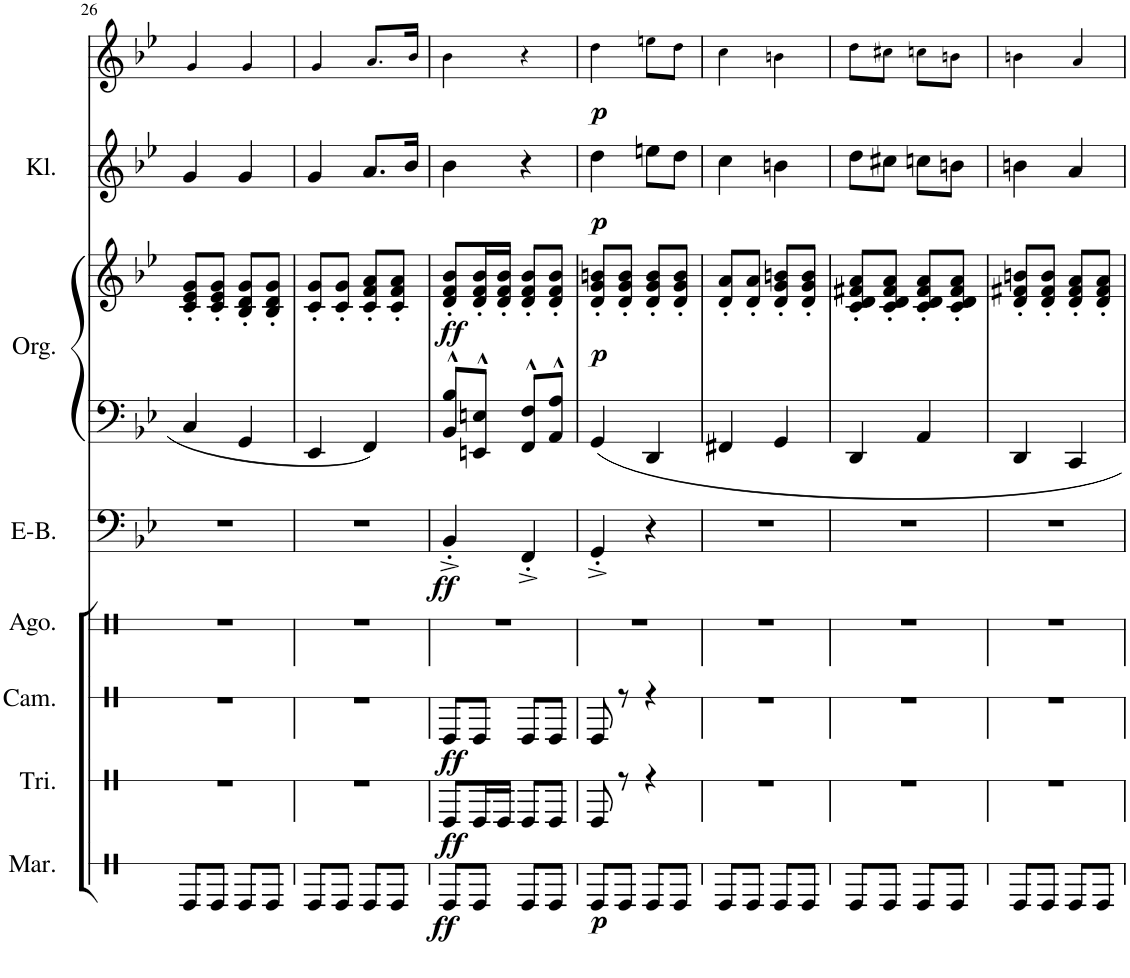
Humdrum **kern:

**kern	**dynam	**kern	**dynam	**kern	**dynam	**kern	**kern	**dynam	**kern	**kern	**dynam	**kern	**dynam	**kern	**dynam
*part8	*part8	*part7	*part7	*part6	*part6	*part5	*part4	*part4	*part3	*part3	*part3	*part2	*part2	*part1	*part1
*staff9	*staff9	*staff8	*staff8	*staff7	*staff7	*staff6	*staff5	*staff5	*staff4	*staff3	*staff3/4	*staff2	*staff2	*staff1	*staff1
*I"Maracas	*	*I"Triangel	*	*I"Campana/Cowbell	*	*I"Agogo	*I"E-Bass	*	*I"Orgel	*	*	*I"Klarinette	*	*I"[Voice]	*
*I'Mar.	*	*I'Tri.	*	*I'Cam.	*	*I'Ago.	*I'E-B.	*	*I'Org.	*	*	*I'Kl.	*	*I'V	*
!!LO:PB:g=z
*clefX	*	*clefX	*	*clefX	*	*clefX	*clefF4	*	*clefF4	*clefG2	*	*clefG2	*	*clefG2	*
*	*	*	*	*	*	*	*	*	*	*	*	*Trd1c2	*	*	*
*k[]	*	*k[]	*	*k[]	*	*k[]	*k[b-e-]	*	*k[b-e-]	*k[b-e-]	*	*k[b-e-]	*	*k[b-e-]	*
*	*	*	*	*	*	*	*B-:	*	*B-:	*B-:	*	*B-:	*	*B-:	*
*M2/4	*	*M2/4	*	*M2/4	*	*M2/4	*M2/4	*	*M2/4	*M2/4	*	*M2/4	*	*M2/4	*
=26	=26	=26	=26	=26	=26	=26	=26	=26	=26	=26	=26	=26	=26	=26	=26
8e/L	.	2r	.	2r	.	2r	2r	.	4C/	8c/' 8e-/' 8g/'L	.	4g/	.	4g!/	.
8e/J	.	.	.	.	.	.	.	.	.	8c/' 8e-/' 8g/'J	.	.	.	.	.
8e/L	.	.	.	.	.	.	.	.	4GG/	8B-/' 8d/' 8g/'L	.	4g/	.	4g!/	.
8e/J	.	.	.	.	.	.	.	.	.	8B-/' 8d/' 8g/'J	.	.	.	.	.
=27	=27	=27	=27	=27	=27	=27	=27	=27	=27	=27	=27	=27	=27	=27	=27
8e/L	.	2r	.	2r	.	2r	2r	.	4EE-/	8c/' 8g/'L	.	4g/	.	4g!/	.
8e/J	.	.	.	.	.	.	.	.	.	8c/' 8g/'J	.	.	.	.	.
8e/L	.	.	.	.	.	.	.	.	4FF/	8c/' 8f/' 8a/'L	.	8.a/L	.	8.a!/L	.
8e/J	.	.	.	.	.	.	.	.	.	8c/' 8f/' 8a/'J	.	.	.	.	.
.	.	.	.	.	.	.	.	.	.	.	.	16b-/Jk	.	16b-!/Jk	.
=28	=28	=28	=28	=28	=28	=28	=28	=28	=28	=28	=28	=28	=28	=28	=28
!	!LO:DY:b	!	!LO:DY:b	!	!LO:DY:b	!	!	!LO:DY:b	!	!	!LO:DY:b	!	!	!	!
8e/L	ff	8e/L	ff	8e/L	ff	2r	4BB-'^/	ff	8BB-/^^ 8B-/^^L	8d/' 8f/' 8b-/'L	ff	4b-\	.	4b-!\	.
8e/J	.	16e/L	.	8e/J	.	.	.	.	8EEn/^^ 8En/^^J	16d/' 16f/' 16b-/'L	.	.	.	.	.
.	.	16e/JJ	.	.	.	.	.	.	.	16d/' 16f/' 16b-/'JJ	.	.	.	.	.
8e/L	.	8e/L	.	8e/L	.	.	4FF'^/	.	8FF/^^ 8F/^^L	8d/' 8f/' 8b-/'L	.	4r	.	4r	.
8e/J	.	8e/J	.	8e/J	.	.	.	.	8AA/^^ 8A/^^J	8d/' 8f/' 8b-/'J	.	.	.	.	.
=29	=29	=29	=29	=29	=29	=29	=29	=29	=29	=29	=29	=29	=29	=29	=29
!	!LO:DY:b	!	!	!	!	!	!	!	!	!	!LO:DY:b	!	!LO:DY:b	!	!LO:DY:b
8e/L	p	8e/	.	8e/	.	2r	4GG'^/	.	4GG/	8d/' 8g/' 8bn/'L	p	4dd\	p	4dd!\	p
8e/J	.	8r	.	8r	.	.	.	.	.	8d/' 8g/' 8b/'J	.	.	.	.	.
8e/L	.	4r	.	4r	.	.	4r	.	4DD/	8d/' 8g/' 8b/'L	.	8een\L	.	8een!\L	.
8e/J	.	.	.	.	.	.	.	.	.	8d/' 8g/' 8b/'J	.	8dd\J	.	8dd!\J	.
=30	=30	=30	=30	=30	=30	=30	=30	=30	=30	=30	=30	=30	=30	=30	=30
8e/L	.	2r	.	2r	.	2r	2r	.	4FF#X/	8d/' 8a/'L	.	4cc\	.	4cc!\	.
8e/J	.	.	.	.	.	.	.	.	.	8d/' 8a/'J	.	.	.	.	.
8e/L	.	.	.	.	.	.	.	.	4GG/	8d/' 8g/' 8bn/'L	.	4bn\	.	4bn!\	.
8e/J	.	.	.	.	.	.	.	.	.	8d/' 8g/' 8b/'J	.	.	.	.	.
=31	=31	=31	=31	=31	=31	=31	=31	=31	=31	=31	=31	=31	=31	=31	=31
8e/L	.	2r	.	2r	.	2r	2r	.	4DD/	8c/' 8d/' 8f#X/' 8a/'L	.	8dd\L	.	8dd!\L	.
8e/J	.	.	.	.	.	.	.	.	.	8c/' 8d/' 8f#/' 8a/'J	.	8cc#X\J	.	8cc#X!\J	.
8e/L	.	.	.	.	.	.	.	.	4AA/	8c/' 8d/' 8f#/' 8a/'L	.	8ccn\L	.	8ccn!\L	.
8e/J	.	.	.	.	.	.	.	.	.	8c/' 8d/' 8f#/' 8a/'J	.	8bn\J	.	8bn!\J	.
=32	=32	=32	=32	=32	=32	=32	=32	=32	=32	=32	=32	=32	=32	=32	=32
8e/L	.	2r	.	2r	.	2r	2r	.	4DD/	8d/' 8f#X/' 8bn/'L	.	4bn\	.	4bn!\	.
8e/J	.	.	.	.	.	.	.	.	.	8d/' 8f#/' 8b/'J	.	.	.	.	.
8e/L	.	.	.	.	.	.	.	.	4CC/	8d/' 8f#/' 8a/'L	.	4a/	.	4a!/	.
8e/J	.	.	.	.	.	.	.	.	.	8d/' 8f#/' 8a/'J	.	.	.	.	.
=	=	=	=	=	=	=	=	=	=	=	=	=	=	=	=
*-	*-	*-	*-	*-	*-	*-	*-	*-	*-	*-	*-	*-	*-	*-	*-
